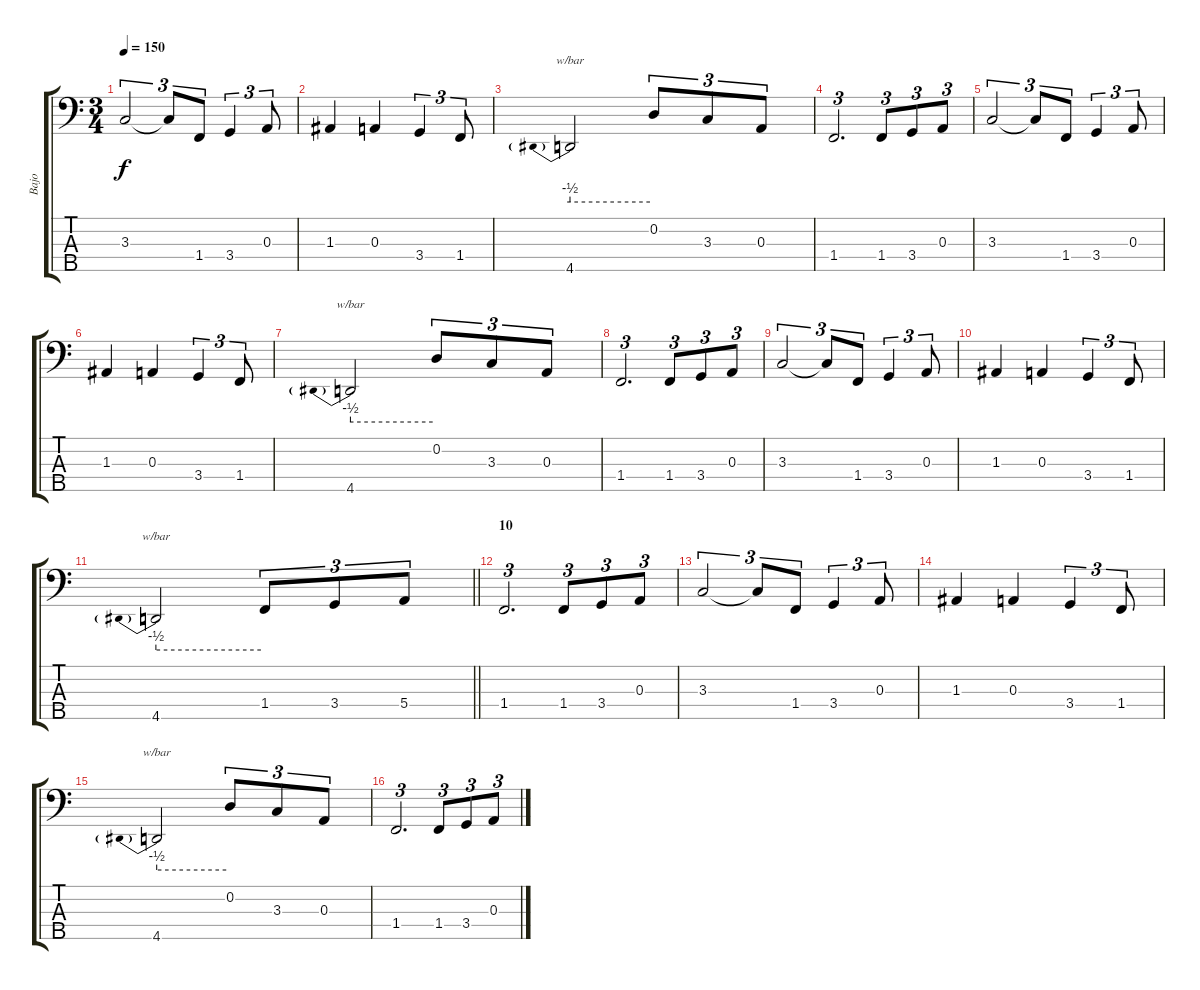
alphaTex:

\track ("Bajo" "Bajo") {instrument fretlessbass}
\staff {score tabs}
\tuning (G2 D2 A1 E1 B0) {hide}
\ts (3 4)
\tempo 150
\clef f4
\ks c
3.3.2{tu (3 2) dy f} 3.3{t}.8{tu (3 2)} 1.4.8{tu (3 2)} 3.4.4{tu (3 2)} 0.3.8{tu (3 2)} |
1.3.4 0.3.4 3.4.4{tu (3 2)} 1.4.8{tu (3 2)} |
4.5{acc b}.2{tbe (predive default 0 -2 60 -2)} 0.2.8{tu (3 2)} 3.3.8{tu (3 2)} 0.3.8{tu (3 2)} |
1.4.2{d tu (3 2)} 1.4.8{tu (3 2)} 3.4.8{tu (3 2)} 0.3.8{tu (3 2)} |
3.3.2{tu (3 2)} 3.3{t}.8{tu (3 2)} 1.4.8{tu (3 2)} 3.4.4{tu (3 2)} 0.3.8{tu (3 2)} |
1.3.4 0.3.4 3.4.4{tu (3 2)} 1.4.8{tu (3 2)} |
4.5{acc b}.2{tbe (predive default 0 -2 60 -2)} 0.2.8{tu (3 2)} 3.3.8{tu (3 2)} 0.3.8{tu (3 2)} |
1.4.2{d tu (3 2)} 1.4.8{tu (3 2)} 3.4.8{tu (3 2)} 0.3.8{tu (3 2)} |
3.3.2{tu (3 2)} 3.3{t}.8{tu (3 2)} 1.4.8{tu (3 2)} 3.4.4{tu (3 2)} 0.3.8{tu (3 2)} |
1.3.4 0.3.4 3.4.4{tu (3 2)} 1.4.8{tu (3 2)} |
\barLineRight lightlight
4.5{acc b}.2{tbe (predive default 0 -2 60 -2)} 1.4.8{tu (3 2)} 3.4.8{tu (3 2)} 5.4.8{tu (3 2)} |
\section ("" "10")
1.4.2{d tu (3 2)} 1.4.8{tu (3 2)} 3.4.8{tu (3 2)} 0.3.8{tu (3 2)} |
3.3.2{tu (3 2)} 3.3{t}.8{tu (3 2)} 1.4.8{tu (3 2)} 3.4.4{tu (3 2)} 0.3.8{tu (3 2)} |
1.3.4 0.3.4 3.4.4{tu (3 2)} 1.4.8{tu (3 2)} |
4.5{acc b}.2{tbe (predive default 0 -2 60 -2)} 0.2.8{tu (3 2)} 3.3.8{tu (3 2)} 0.3.8{tu (3 2)} |
1.4.2{d tu (3 2)} 1.4.8{tu (3 2)} 3.4.8{tu (3 2)} 0.3.8{tu (3 2)}
